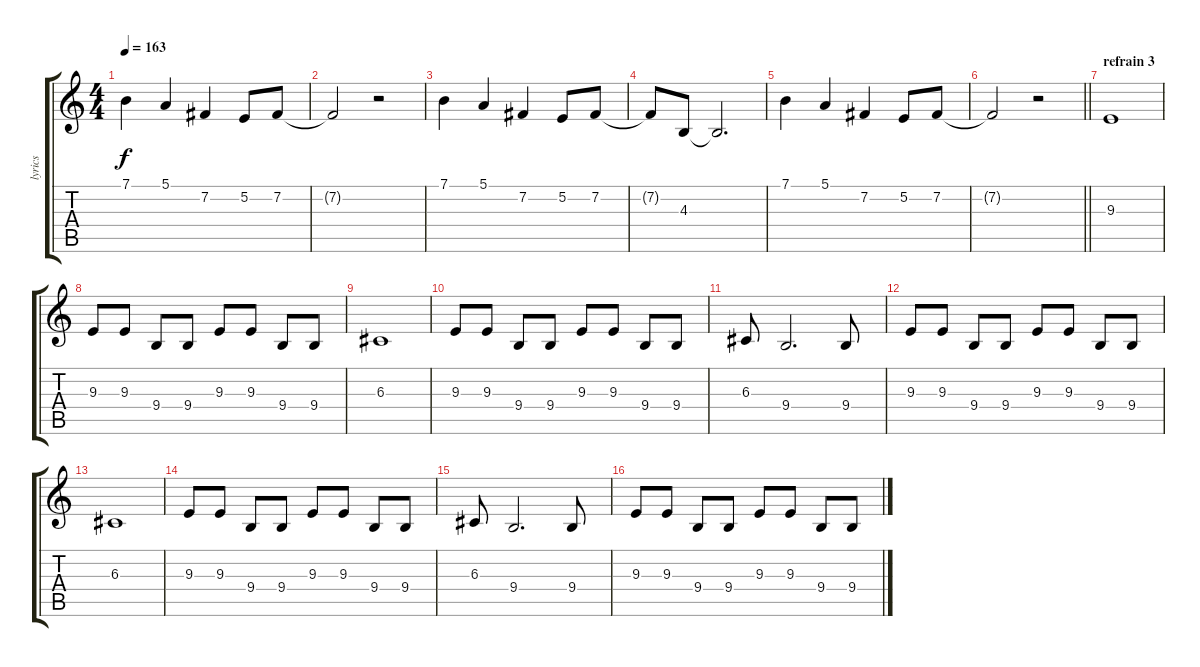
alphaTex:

\track ("lyrics" "lyrics") {instrument lead2sawtooth}
\staff {score tabs}
\tuning (E4 B3 G3 D3 A2 E2) {hide}
\ts (4 4)
\tempo 163
\clef g2
\ks c
7.1.4{dy f} 5.1.4 7.2.4 5.2.8 7.2.8 |
7.2{t}.2 r.2 |
7.1.4 5.1.4 7.2.4 5.2.8 7.2.8 |
7.2{t}.8 4.3.8 4.3{t}.2{d} |
7.1.4 5.1.4 7.2.4 5.2.8 7.2.8 |
\barLineRight lightlight
7.2{t}.2 r.2 |
\section ("" "refrain 3")
9.3.1 |
9.3.8 9.3.8 9.4.8 9.4.8 9.3.8 9.3.8 9.4.8 9.4.8 |
6.3.1 |
9.3.8 9.3.8 9.4.8 9.4.8 9.3.8 9.3.8 9.4.8 9.4.8 |
6.3.8 9.4.2{d} 9.4.8 |
9.3.8 9.3.8 9.4.8 9.4.8 9.3.8 9.3.8 9.4.8 9.4.8 |
6.3.1 |
9.3.8 9.3.8 9.4.8 9.4.8 9.3.8 9.3.8 9.4.8 9.4.8 |
6.3.8 9.4.2{d} 9.4.8 |
9.3.8 9.3.8 9.4.8 9.4.8 9.3.8 9.3.8 9.4.8 9.4.8
